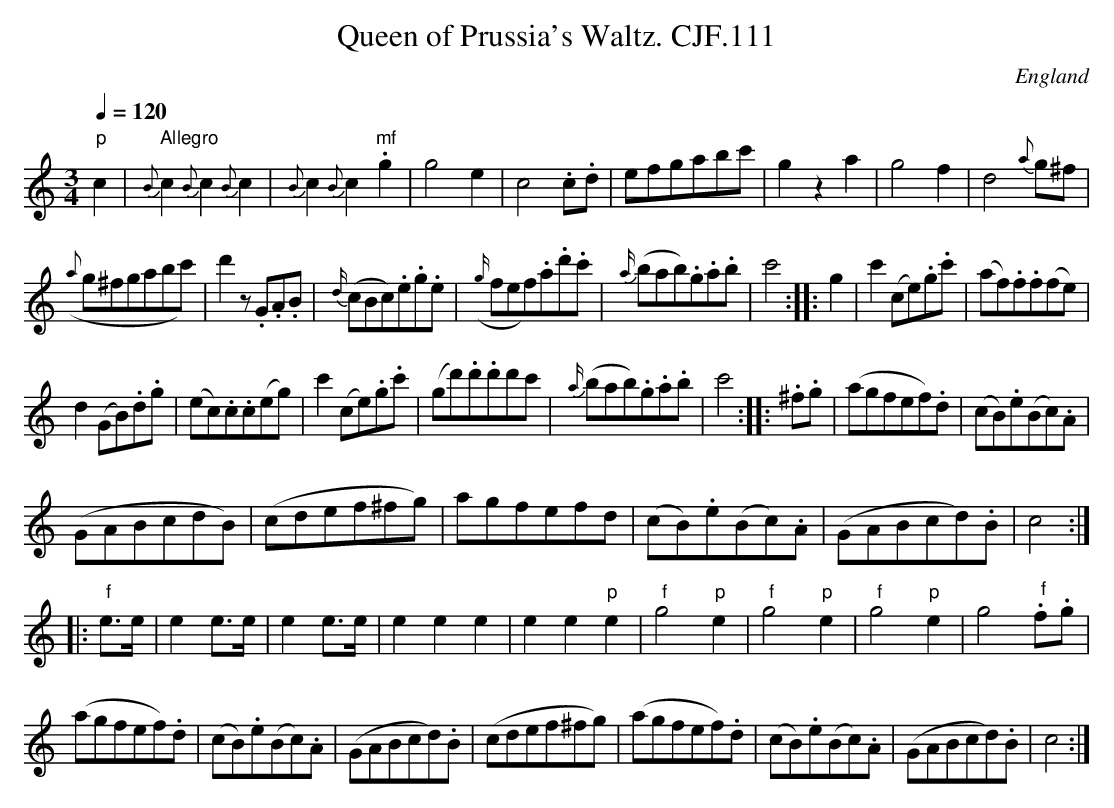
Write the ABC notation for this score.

X:1
T:Queen of Prussia's Waltz. CJF.111
L:1/8
M:3/4
O:England
Q:1/4=120
K:C
"p"c2|{B}" Allegro"c2{B}c2{B}c2|{B}c2{B}c2"mf".g2|\
g4e2|c4.c.d|efgabc'|g2z2a2|g4f2|d4{a}g^f|!
({a}g^fgabc')|d'2z.G.A.B|{d/}(cBc).e.g.e|({g/}fef).a.d'.c'|\
{a/}(bab).g.a.b|c'4:||:g2|c'2(ce).g.c'|(af).f.f(fe)|!
d2(GB).d.g|(ec).c.c(eg)|c'2(ce).g.c'|(gd').d'.d'd'c'|\
{a/}(bab).g.a.b|c'4:||:.^f.g|(agfef).d|(cB).e(Bc).A|!
(GABcdB)|(cdef^fg)|agfefd|(cB).e(Bc).A|(GABcd).B|c4:|!
|:" f"e>e|e2e>e|e2e>e|e2e2e2|e2e2"p"e2|\
" f"g4"p"e2|" f"g4"p"e2|" f"g4"p"e2|g4."^ f"f.g|!
(agfef).d|(cB).e(Bc).A|(GABcd).B|(cdef^fg)|\
(agfef).d|(cB).e(Bc).A|(GABcd).B|c4:|
